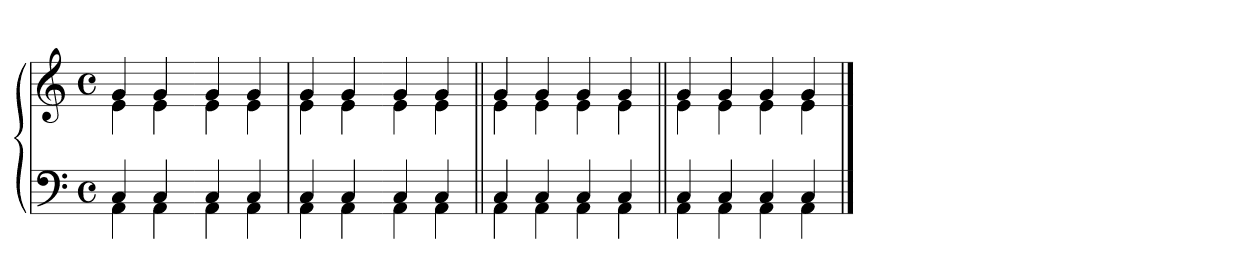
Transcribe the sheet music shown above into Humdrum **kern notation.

**kern	**kern
*part2	*part1
*staff2	*staff1
*clefF4	*clefG2
*M4/4	*M4/4
*met(c)	*met(c)
=1	=1
*^	*^
4C	4AA	4g	4e
4C	4AA	4g	4e
!!LO:LB:g=z	!!
=2-	=2-	=2-	=2-
4C	4AA	4g	4e
4C	4AA	4g	4e
!!LO:LB:g=z	!!
=3	=3	=3	=3
4C	4AA	4g	4e
4C	4AA	4g	4e
!!LO:LB:g=z	!!
=4-	=4-	=4-	=4-
4C	4AA	4g	4e
4C	4AA	4g	4e
!!LO:LB:g=z	!!
=5||	=5||	=5||	=5||
4C	4AA	4g	4e
4C	4AA	4g	4e
4C	4AA	4g	4e
4C	4AA	4g	4e
!!LO:LB:g=z	!!
=6||	=6||	=6||	=6||
4C	4AA	4g	4e
4C	4AA	4g	4e
4C	4AA	4g	4e
4C	4AA	4g	4e
*v	*v	*	*
*	*v	*v
==	==
*-	*-
